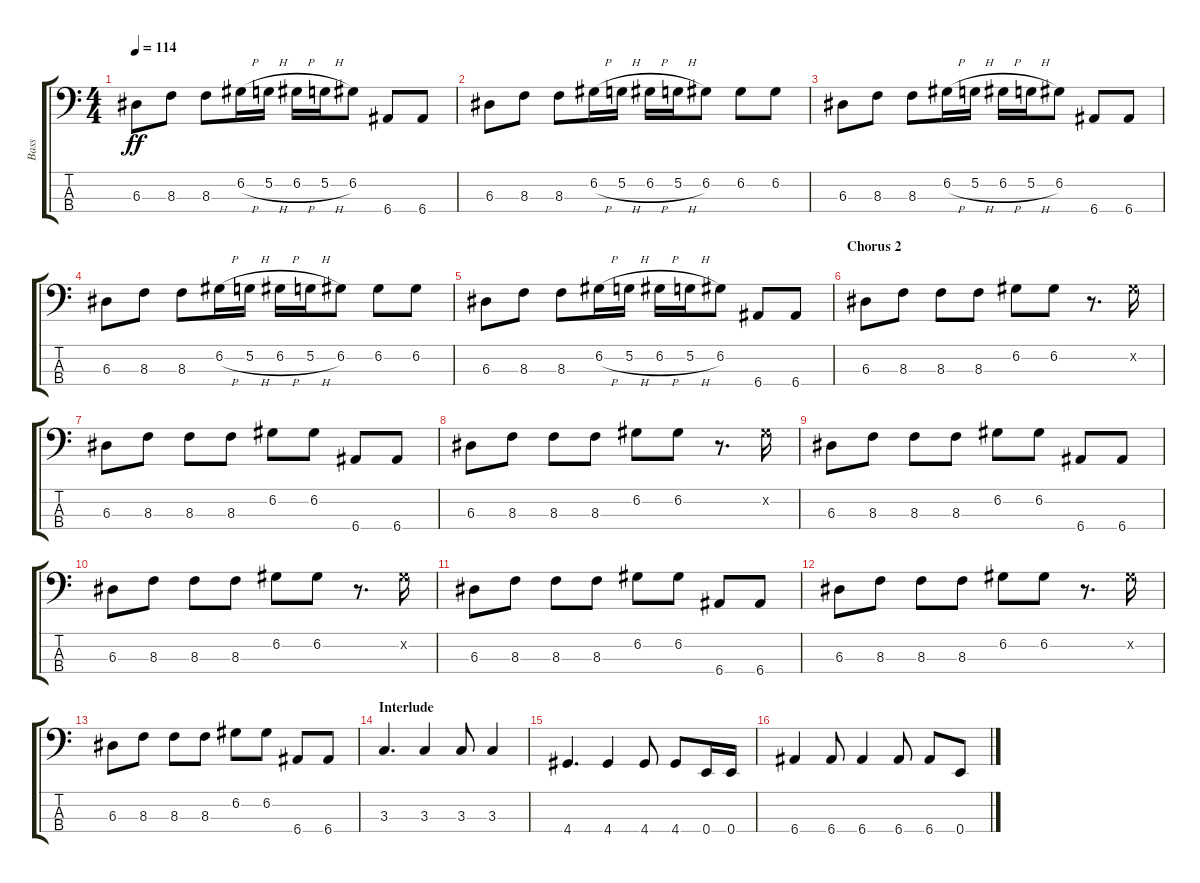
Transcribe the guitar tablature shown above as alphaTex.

\track ("Bass" "Bass") {instrument electricbassfinger}
\staff {score tabs}
\tuning (G2 D2 A1 E1) {hide}
\ts (4 4)
\tempo 114
\clef f4
\ks c
6.3.8{dy ff} 8.3.8 8.3.8 6.2{h}.16 5.2{h}.16 6.2{h}.16 5.2{h}.16 6.2.8 6.4.8 6.4.8 |
6.3.8 8.3.8 8.3.8 6.2{h}.16 5.2{h}.16 6.2{h}.16 5.2{h}.16 6.2.8 6.2.8 6.2.8 |
6.3.8 8.3.8 8.3.8 6.2{h}.16 5.2{h}.16 6.2{h}.16 5.2{h}.16 6.2.8 6.4.8 6.4.8 |
6.3.8 8.3.8 8.3.8 6.2{h}.16 5.2{h}.16 6.2{h}.16 5.2{h}.16 6.2.8 6.2.8 6.2.8 |
6.3.8 8.3.8 8.3.8 6.2{h}.16 5.2{h}.16 6.2{h}.16 5.2{h}.16 6.2.8 6.4.8 6.4.8 |
\section ("" "Chorus 2")
6.3.8 8.3.8 8.3.8 8.3.8 6.2.8 6.2.8 r.8{d} 6.2{x}.16 |
6.3.8 8.3.8 8.3.8 8.3.8 6.2.8 6.2.8 6.4.8 6.4.8 |
6.3.8 8.3.8 8.3.8 8.3.8 6.2.8 6.2.8 r.8{d} 6.2{x}.16 |
6.3.8 8.3.8 8.3.8 8.3.8 6.2.8 6.2.8 6.4.8 6.4.8 |
6.3.8 8.3.8 8.3.8 8.3.8 6.2.8 6.2.8 r.8{d} 6.2{x}.16 |
6.3.8 8.3.8 8.3.8 8.3.8 6.2.8 6.2.8 6.4.8 6.4.8 |
6.3.8 8.3.8 8.3.8 8.3.8 6.2.8 6.2.8 r.8{d} 6.2{x}.16 |
6.3.8 8.3.8 8.3.8 8.3.8 6.2.8 6.2.8 6.4.8 6.4.8 |
\section ("" "Interlude")
3.3.4{d} 3.3.4 3.3.8 3.3.4 |
4.4.4{d} 4.4.4 4.4.8 4.4.8 0.4.16 0.4.16 |
6.4.4 6.4.8 6.4.4 6.4.8 6.4.8 0.4.8
